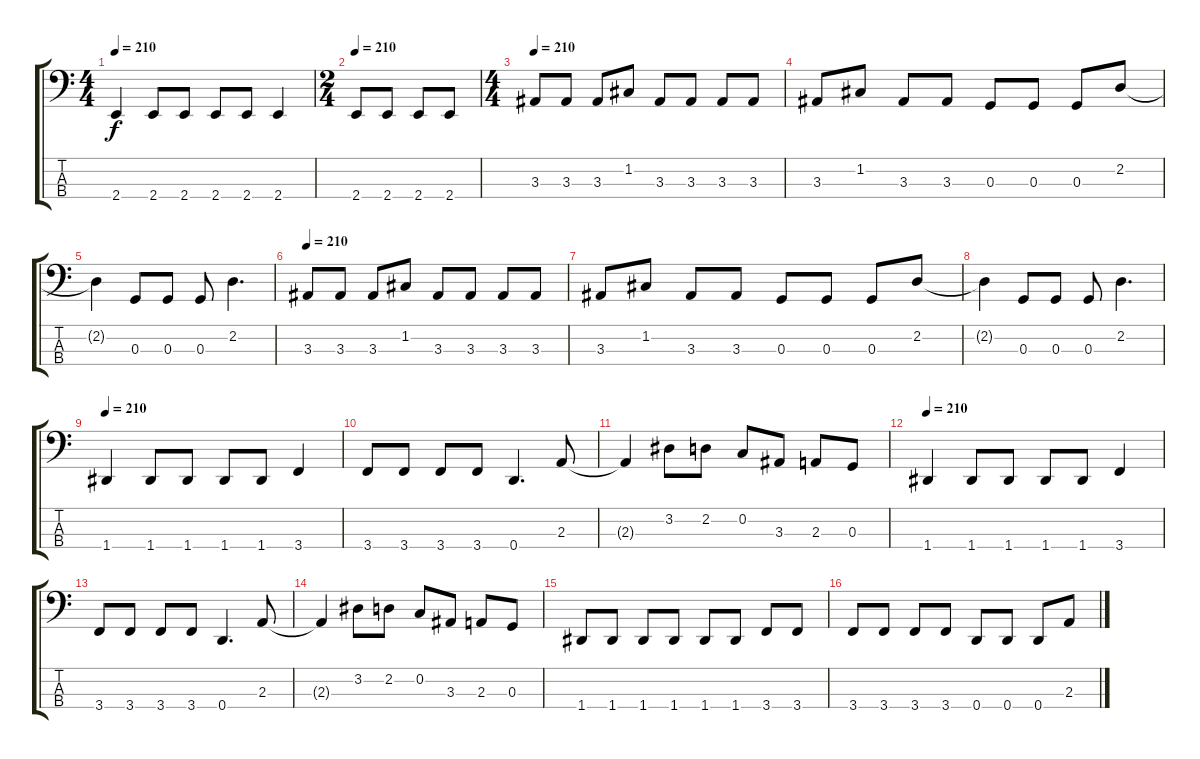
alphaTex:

\track ("  " "  ") {instrument electricbassfinger}
\staff {score tabs}
\tuning (F2 C2 G1 D1) {hide}
\ts (4 4)
\tempo 210
\clef f4
\ks c
2.4.4{dy f} 2.4.8 2.4.8 2.4.8 2.4.8 2.4.4 |
\ts (2 4)
\tempo 210
2.4.8 2.4.8 2.4.8 2.4.8 |
\ts (4 4)
\tempo 210
3.3.8 3.3.8 3.3.8 1.2.8 3.3.8 3.3.8 3.3.8 3.3.8 |
3.3.8 1.2.8 3.3.8 3.3.8 0.3.8 0.3.8 0.3.8 2.2.8 |
2.2{t}.4 0.3.8 0.3.8 0.3.8 2.2.4{d} |
\tempo 210
3.3.8 3.3.8 3.3.8 1.2.8 3.3.8 3.3.8 3.3.8 3.3.8 |
3.3.8 1.2.8 3.3.8 3.3.8 0.3.8 0.3.8 0.3.8 2.2.8 |
2.2{t}.4 0.3.8 0.3.8 0.3.8 2.2.4{d} |
\tempo 210
1.4.4 1.4.8 1.4.8 1.4.8 1.4.8 3.4.4 |
3.4.8 3.4.8 3.4.8 3.4.8 0.4.4{d} 2.3.8 |
2.3{t}.4 3.2.8 2.2.8 0.2.8 3.3.8 2.3.8 0.3.8 |
\tempo 210
1.4.4 1.4.8 1.4.8 1.4.8 1.4.8 3.4.4 |
3.4.8 3.4.8 3.4.8 3.4.8 0.4.4{d} 2.3.8 |
2.3{t}.4 3.2.8 2.2.8 0.2.8 3.3.8 2.3.8 0.3.8 |
1.4.8 1.4.8 1.4.8 1.4.8 1.4.8 1.4.8 3.4.8 3.4.8 |
3.4.8 3.4.8 3.4.8 3.4.8 0.4.8 0.4.8 0.4.8 2.3.8
